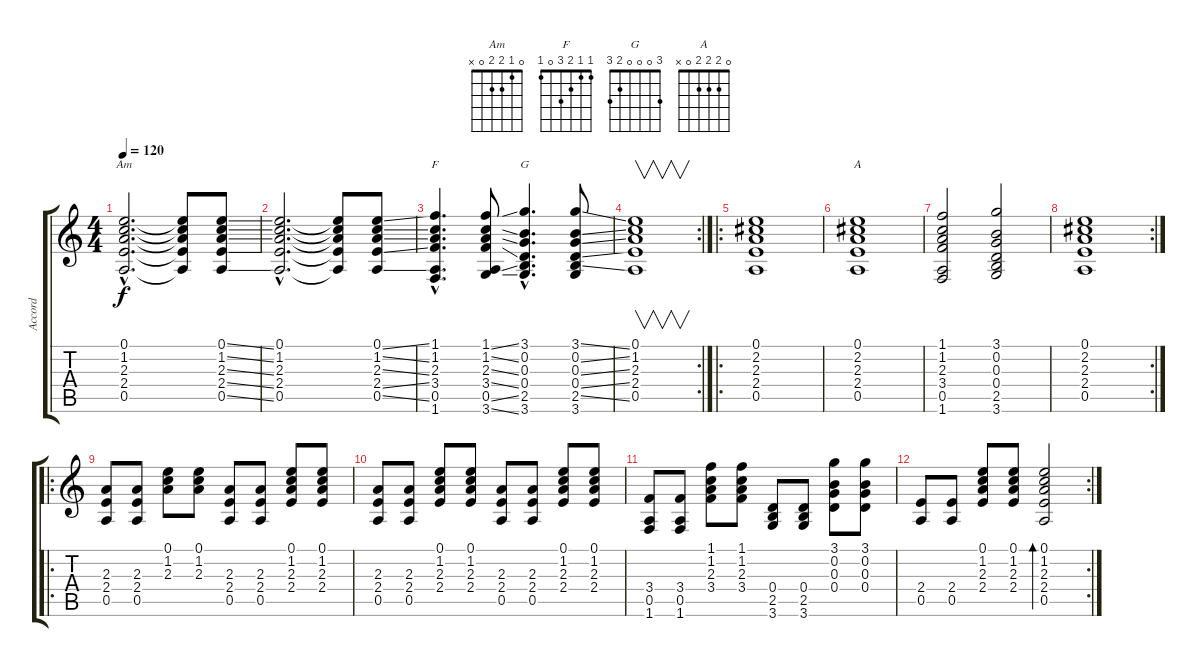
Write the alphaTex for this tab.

\track ("Accord" "Accord") {instrument overdrivenguitar}
\staff {score tabs}
\tuning (E4 B3 G3 D3 A2 E2) {hide}
\chord ("Am" 0 1 2 2 0 x)
\chord ("F" 1 1 2 3 0 1)
\chord ("G" 3 0 0 0 2 3)
\chord ("A" 0 2 2 2 0 x)
\ts (4 4)
\tempo 120
\clef g2
\ks c
(0.1{hac} 1.2{hac} 2.3{hac} 2.4{hac} 0.5{hac}).2{d ch "Am" dy f instrument overdrivenguitar} (0.1{t} 1.2{t} 2.3{t} 2.4{t} 0.5{t}).8 (0.1{ss} 1.2{ss} 2.3{ss} 2.4{ss} 0.5{ss}).8 |
(0.1{hac} 1.2{hac} 2.3{hac} 2.4{hac} 0.5{hac}).2{d} (0.1{t} 1.2{t} 2.3{t} 2.4{t} 0.5{t}).8 (0.1{ss} 1.2{ss} 2.3{ss} 2.4{ss} 0.5{ss}).8 |
(1.1{hac} 1.2{hac} 2.3{hac} 3.4{hac} 0.5{hac} 1.6{hac}).4{d ch "F"} (1.1{ss} 1.2{ss} 2.3{ss} 3.4{ss} 0.5{ss} 3.6{ss}).8 (3.1{hac} 0.2{hac} 0.3{hac} 0.4{hac} 2.5{hac} 3.6{hac}).4{d ch "G"} (3.1{ss} 0.2{ss} 0.3{ss} 0.4{ss} 2.5{ss} 3.6).8 |
\rc 2
(0.1 1.2 2.3 2.4 0.5).1{v} |
\ro
(0.1 2.2 2.3 2.4 0.5).1 |
(0.1 2.2 2.3 2.4 0.5).1{ch "A"} |
(1.1 1.2 2.3 3.4 0.5 1.6).2 (3.1 0.2 0.3 0.4 2.5 3.6).2 |
\rc 2
(0.1 2.2 2.3 2.4 0.5).1 |
\ro
(2.3 2.4 0.5).8 (2.3 2.4 0.5).8 (0.1 1.2 2.3).8 (0.1 1.2 2.3).8 (2.3 2.4 0.5).8 (2.3 2.4 0.5).8 (0.1 1.2 2.3 2.4).8 (0.1 1.2 2.3 2.4).8 |
(2.3 2.4 0.5).8 (2.3 2.4 0.5).8 (0.1 1.2 2.3 2.4).8 (0.1 1.2 2.3 2.4).8 (2.3 2.4 0.5).8 (2.3 2.4 0.5).8 (0.1 1.2 2.3 2.4).8 (0.1 1.2 2.3 2.4).8 |
(3.4 0.5 1.6).8 (3.4 0.5 1.6).8 (1.1 1.2 2.3 3.4).8 (1.1 1.2 2.3 3.4).8 (0.4 2.5 3.6).8 (0.4 2.5 3.6).8 (3.1 0.2 0.3 0.4).8 (3.1 0.2 0.3 0.4).8 |
\rc 2
(2.4 0.5).8 (2.4 0.5).8 (0.1 1.2 2.3 2.4).8 (0.1 1.2 2.3 2.4).8 (0.1 1.2 2.3 2.4 0.5).2{bd 120}
